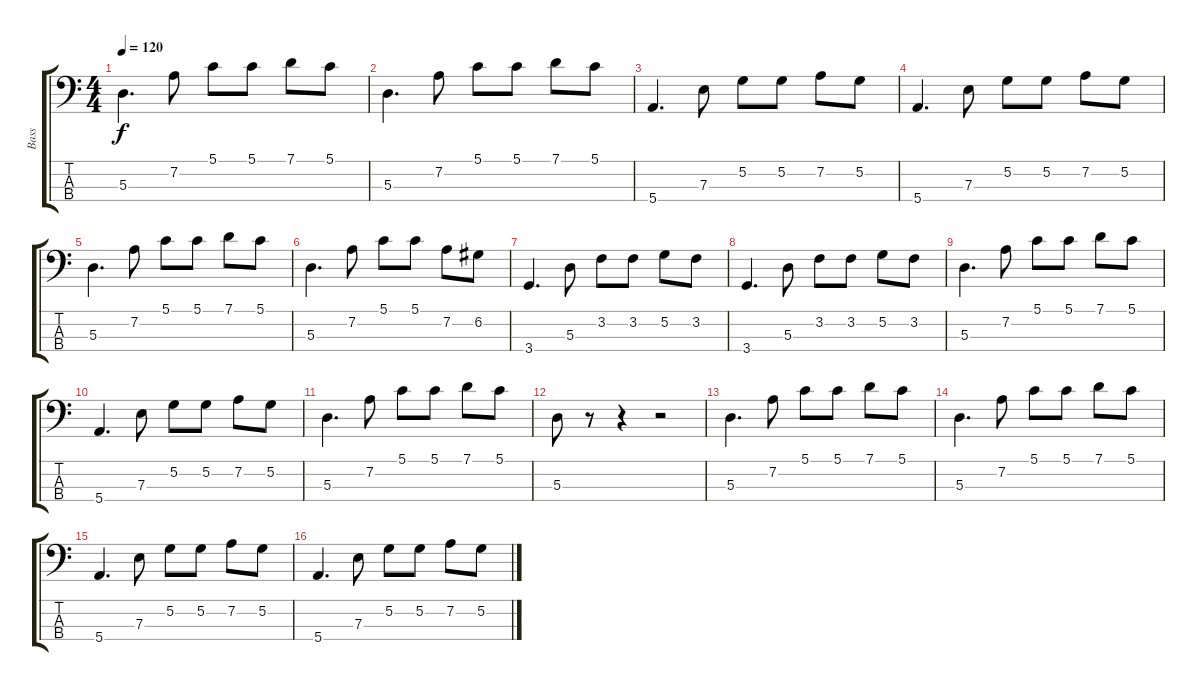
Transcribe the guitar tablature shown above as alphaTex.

\track ("Bass" "Bass") {instrument electricbassfinger}
\staff {score tabs}
\tuning (G2 D2 A1 E1) {hide}
\ts (4 4)
\tempo 120
\clef f4
\ks c
5.3.4{d dy f} 7.2.8 5.1.8 5.1.8 7.1.8 5.1.8 |
5.3.4{d} 7.2.8 5.1.8 5.1.8 7.1.8 5.1.8 |
5.4.4{d} 7.3.8 5.2.8 5.2.8 7.2.8 5.2.8 |
5.4.4{d} 7.3.8 5.2.8 5.2.8 7.2.8 5.2.8 |
5.3.4{d} 7.2.8 5.1.8 5.1.8 7.1.8 5.1.8 |
5.3.4{d} 7.2.8 5.1.8 5.1.8 7.2.8 6.2.8 |
3.4.4{d} 5.3.8 3.2.8 3.2.8 5.2.8 3.2.8 |
3.4.4{d} 5.3.8 3.2.8 3.2.8 5.2.8 3.2.8 |
5.3.4{d} 7.2.8 5.1.8 5.1.8 7.1.8 5.1.8 |
5.4.4{d} 7.3.8 5.2.8 5.2.8 7.2.8 5.2.8 |
5.3.4{d} 7.2.8 5.1.8 5.1.8 7.1.8 5.1.8 |
5.3.8 r.8 r.4 r.2 |
5.3.4{d} 7.2.8 5.1.8 5.1.8 7.1.8 5.1.8 |
5.3.4{d} 7.2.8 5.1.8 5.1.8 7.1.8 5.1.8 |
5.4.4{d} 7.3.8 5.2.8 5.2.8 7.2.8 5.2.8 |
5.4.4{d} 7.3.8 5.2.8 5.2.8 7.2.8 5.2.8
